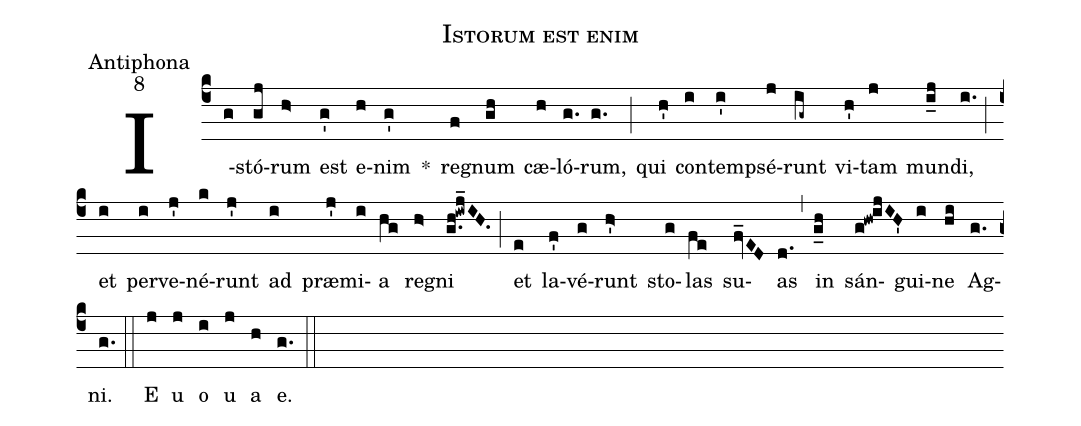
name:Istorum est enim;
office-part:Antiphona;
mode:8;
%%
(c4)I(g)stó(gj)rum(h>) est(g') e(h)nim(g') *() reg(f)num(gh) cæ(h)ló(g.)rum,(g.) (;)qui(h') con(i)tem(i')psé(j)runt(ig~) vi(h')tam(j) mun(i_j)di,(i.) (;)et(i) per(i)ve(j')né(k)runt(j') ad(i) præ(j')mi(i)a(hg) re(h>)gni(g.h!iwj_IH.) (;)et(e) la(f')vé(g)runt(h'>) sto(g)las(fe) su(fv_ED)as(d.) (,)in(g_h) sán(g!hw!ijIH')gui(i)ne(hi) Ag(g.)ni.(g.) (::)E(j) u(j) o(i) u(j) a(h) e.(g.) (::Z)
